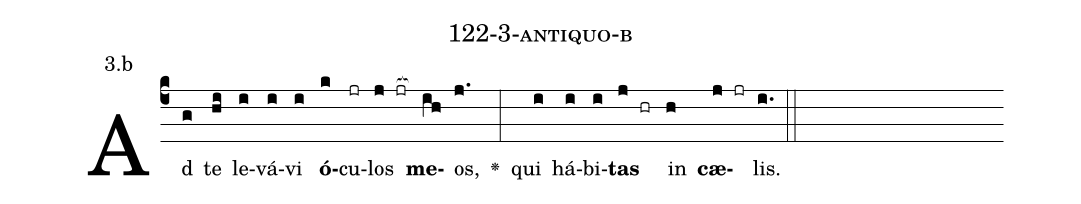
name: 122-3-antiquo-b;
annotation: 3.b;
%%
(c4)Ad(g) te(hi) le(i)vá(i)vi(i) <b>ó</b>(k)cu(jr)los(j jr[ocb:1{]) <b>me</b>(ih[ocb:0}])os,(j.) <v>\greheightstar</v>(:) qui(i) há(i)bi(i)<b>tas</b>(j hr) in(h) <b>cæ</b>(j jr)lis.(i.) (::)


%E(i) u(i) o(j) u(h) a(j) e.(i.) (::)
